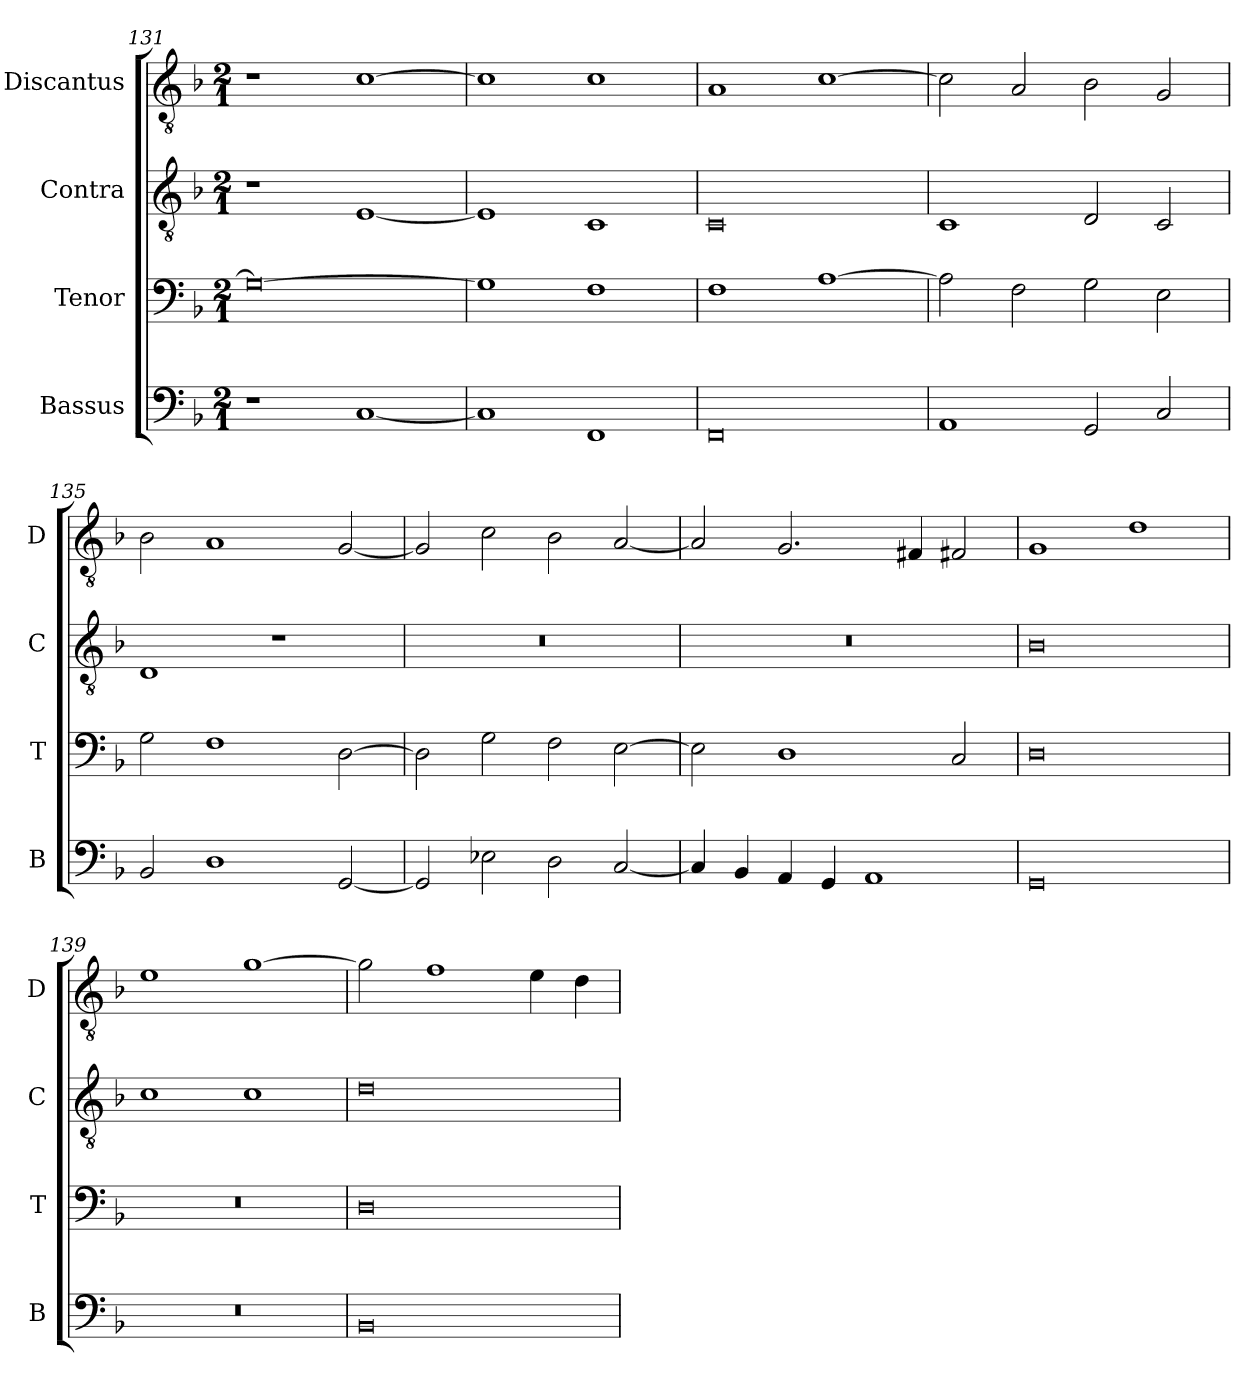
**kern	**kern	**kern	**kern
*part4	*part3	*part2	*part1
*staff4	*staff3	*staff2	*staff1
*I"Bassus	*I"Tenor	*I"Contra	*I"Discantus
*I'B	*I'T	*I'C	*I'D
*clefF4	*clefF4	*clefGv2	*clefGv2
*k[b-]	*k[b-]	*k[b-]	*k[b-]
*M2/1	*M2/1	*M2/1	*M2/1
=131	=131	=131	=131
1r	0G_	1r	1r
[1C	.	[1E	[1c
=132	=132	=132	=132
1C]	1G]	1E]	1c]
1FF	1F	1C	1c
=133	=133	=133	=133
0FF	1F	0C	1A
.	[1A	.	[1c
=134	=134	=134	=134
1AA	2A\]	1C	2c\]
.	2F\	.	2A/
2GG/	2G\	2D/	2B-\
2C/	2E\	2C/	2G/
=135	=135	=135	=135
2BB-/	2G\	1D	2B-\
1D	1F	.	1A
.	.	1r	.
[2GG/	[2D\	.	[2G/
=136	=136	=136	=136
2GG/]	2D\]	0r	2G/]
2E-X\	2G\	.	2c\
2D\	2F\	.	2B-\
[2C/	[2E\	.	[2A/
=137	=137	=137	=137
4C/]	2E\]	0r	2A/]
4BB-/	.	.	.
4AA/	1D	.	2.G/
4GG/	.	.	.
1AA	.	.	.
.	.	.	4F#X/
.	2C/	.	2F#X/
=138	=138	=138	=138
0GG	0D	0B-	1G
.	.	.	1d
=139	=139	=139	=139
0r	0r	1c	1e
.	.	1c	[1g
=140	=140	=140	=140
0BB-	0D	0d	2g\]
.	.	.	1f
.	.	.	4e\
.	.	.	4d\
=	=	=	=
*-	*-	*-	*-
